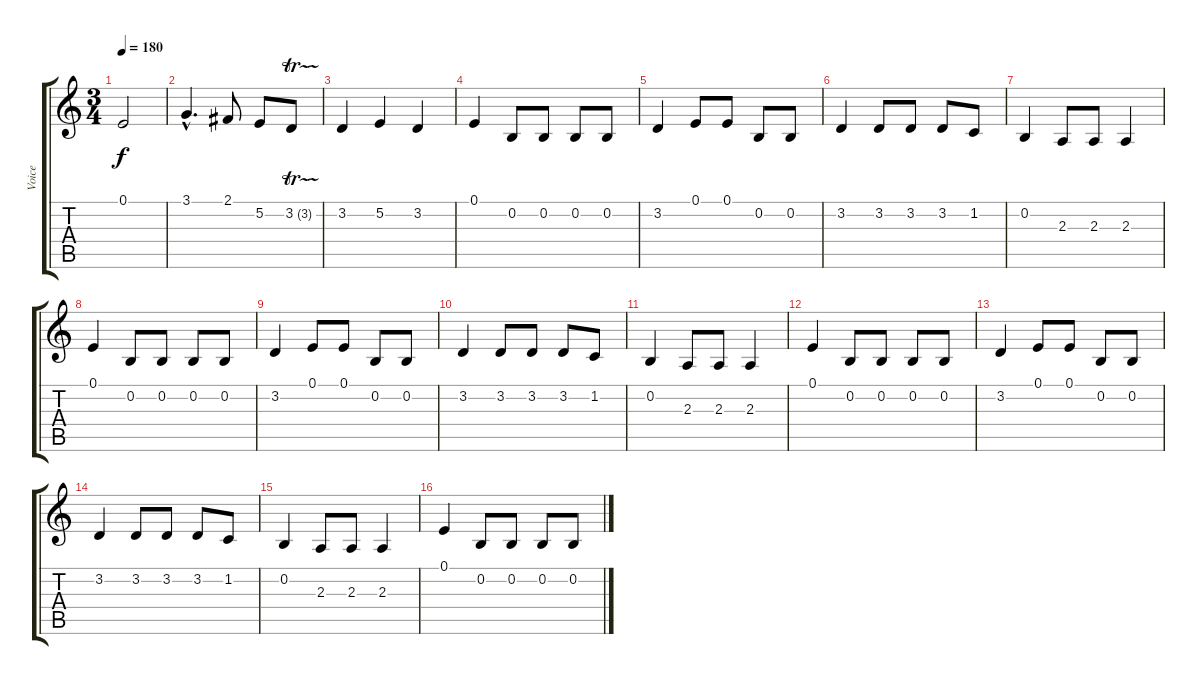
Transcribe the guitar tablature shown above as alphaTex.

\track ("Voice" "Voice") {instrument brasssection}
\staff {score tabs}
\tuning (E4 B3 G3 D3 A2 E2) {hide}
\ts (3 4)
\tempo 180
\clef g2
\ks c
0.1.2{dy f} |
3.1{hac}.4{d} 2.1.8 5.2.8 3.2{tr (3 16)}.8 |
3.2.4 5.2.4 3.2.4 |
0.1.4 0.2.8 0.2.8 0.2.8 0.2.8 |
3.2.4 0.1.8 0.1.8 0.2.8 0.2.8 |
3.2.4 3.2.8 3.2.8 3.2.8 1.2.8 |
0.2.4 2.3.8 2.3.8 2.3.4 |
0.1.4 0.2.8 0.2.8 0.2.8 0.2.8 |
3.2.4 0.1.8 0.1.8 0.2.8 0.2.8 |
3.2.4 3.2.8 3.2.8 3.2.8 1.2.8 |
0.2.4 2.3.8 2.3.8 2.3.4 |
0.1.4 0.2.8 0.2.8 0.2.8 0.2.8 |
3.2.4 0.1.8 0.1.8 0.2.8 0.2.8 |
3.2.4 3.2.8 3.2.8 3.2.8 1.2.8 |
0.2.4 2.3.8 2.3.8 2.3.4 |
0.1.4 0.2.8 0.2.8 0.2.8 0.2.8
